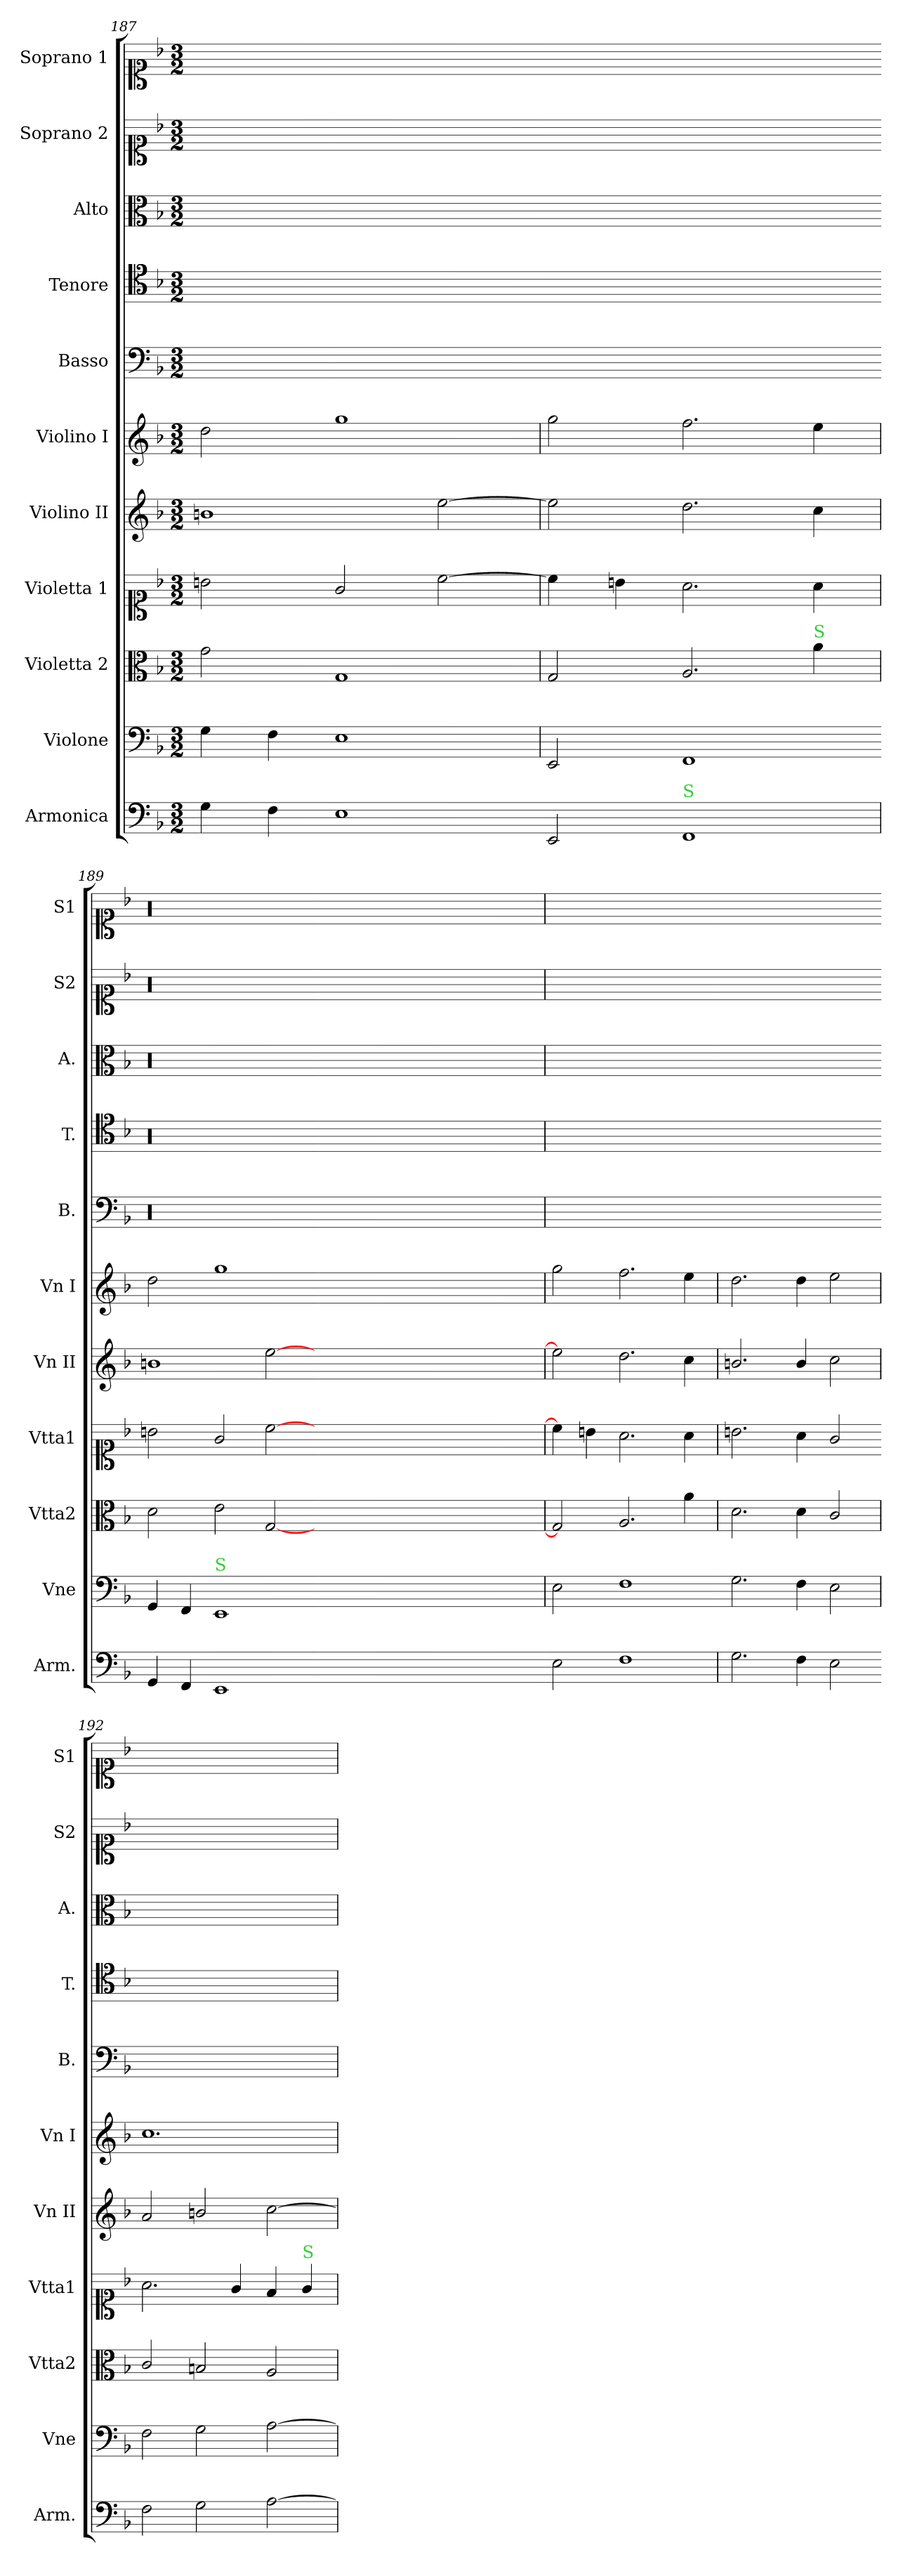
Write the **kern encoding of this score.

**kern	**kern	**kern	**dynam	**kern	**dynam	**kern	**dynam	**kern	**dynam	**kern	**kern	**kern	**kern	**kern
*part11	*part10	*part9	*part9	*part8	*part8	*part7	*part7	*part6	*part6	*part5	*part4	*part3	*part2	*part1
*staff11	*staff10	*staff9	*staff9	*staff8	*staff8	*staff7	*staff7	*staff6	*staff6	*staff5	*staff4	*staff3	*staff2	*staff1
*I"Armonica	*I"Violone	*I"Violetta 2	*	*I"Violetta 1	*	*I"Violino II	*	*I"Violino I	*	*I"Basso	*I"Tenore	*I"Alto	*I"Soprano 2	*I"Soprano 1
*I'Arm.	*I'Vne	*I'Vtta2	*	*I'Vtta1	*	*I'Vn II	*	*I'Vn I	*	*I'B.	*I'T.	*I'A.	*I'S2	*I'S1
*clefF4	*clefF4	*clefC3	*	*clefC1	*	*clefG2	*	*clefG2	*	*clefF4	*clefC4	*clefC3	*clefC1	*clefC1
*k[b-]	*k[b-]	*k[b-]	*	*k[b-]	*	*k[b-]	*	*k[b-]	*	*k[b-]	*k[b-]	*k[b-]	*k[b-]	*k[b-]
*F:	*F:	*F:	*	*F:	*	*F:	*	*F:	*	*F:	*F:	*F:	*F:	*F:
*M3/2	*M3/2	*M3/2	*	*M3/2	*	*M3/2	*	*M3/2	*	*M3/2	*M3/2	*M3/2	*M3/2	*M3/2
=187	=187	=187	=187	=187	=187	=187	=187	=187	=187	=187	=187	=187	=187	=187
4G\	4G\	2g\	.	2bn\	.	1bn\	.	2dd\	.	1.ryy	1.ryy	1.ryy	1.ryy	1.ryy
4F\	4F\	.	.	.	.	.	.	.	.	.	.	.	.	.
1E\	1E\	1G/	.	2g/	.	.	.	1gg\	.	.	.	.	.	.
.	.	.	.	[2cc\	.	[2ee\	F.	.	.	.	.	.	.	.
=188-	=188	=188	=188	=188	=188	=188	=188	=188	=188	=188	=188	=188	=188	=188
2EE/	2EE/	2G/	fort	4cc\]	fort	2ee\]	.	2gg\	fort	1.ryy	1.ryy	1.ryy	1.ryy	1.ryy
.	.	.	.	4bn\	.	.	.	.	.	.	.	.	.	.
!LO:TX:a:color=limegreen:t=S	!	!	!	!	!	!	!	!	!	!	!	!	!	!
1FF/	1FF/	2.A/	.	2.a\	.	2.dd\	.	2.ff\	.	.	.	.	.	.
!	!	!LO:TX:a:color=limegreen:t=S	!	!	!	!	!	!	!	!	!	!	!	!
.	.	4a\	.	4a\	.	4cc\	.	4ee\	.	.	.	.	.	.
=189	=189-	=189	=189	=189	=189	=189	=189	=189	=189	=189	=189	=189	=189	=189
4GG/	4GG/	2d\	.	2bn\	.	1bn\	.	2dd\	.	00.r	00.r	00.r	00.r	00.r
4FF/	4FF/	.	.	.	.	.	.	.	.	.	.	.	.	.
!	!LO:TX:a:color=limegreen:t=S	!	!	!	!	!	!	!	!	!	!	!	!	!
1EE/	1EE/	2e\	.	2g/	.	.	.	1gg\	.	.	.	.	.	.
.	.	[2G/	.	[2cc\	.	[2ee\	P.	.	.	.	.	.	.	.
00ryy	00ryy	00ryy	.	00ryy	.	00ryy	.	00ryy	.	.	.	.	.	.
2ryy	2ryy	2ryy	.	2ryy	.	2ryy	.	2ryy	.	.	.	.	.	.
=190-	=190	=190	=190	=190	=190	=190	=190	=190	=190	=190	=190	=190	=190	=190
2E\	2E\	2G/]	pian	4cc\]	pian	2ee\]	.	2gg\	piano	1.ryy	1.ryy	1.ryy	1.ryy	1.ryy
.	.	.	.	4bn\	.	.	.	.	.	.	.	.	.	.
1F\	1F\	2.A/	.	2.a\	.	2.dd\	.	2.ff\	.	.	.	.	.	.
.	.	4a\	.	4a\	.	4cc\	.	4ee\	.	.	.	.	.	.
=191	=191-	=191	=191	=191	=191	=191	=191	=191	=191	=191	=191	=191	=191	=191
2.G\	2.G\	2.d\	.	2.bn\	.	2.bn/	.	2.dd\	.	1.ryy	1.ryy	1.ryy	1.ryy	1.ryy
4F\	4F\	4d\	.	4a\	.	4b/	.	4dd\	.	.	.	.	.	.
2E\	2E\	2c/	.	2g/	.	2cc\	.	2ee\	.	.	.	.	.	.
=192-	=192	=192	=192	=192-	=192	=192	=192	=192	=192	=192	=192	=192	=192	=192
2F\	2F\	2c/	.	2.a\	.	2a/	.	1.cc\	.	1.ryy	1.ryy	1.ryy	1.ryy	1.ryy
2G\	2G\	2Bn/	.	.	.	2bn/	.	.	.	.	.	.	.	.
.	.	.	.	4g/	.	.	.	.	.	.	.	.	.	.
[2A\	[2A\	2A/	.	4f/	.	[2cc\	.	.	.	.	.	.	.	.
!	!	!	!	!LO:TX:a:color=limegreen:t=S	!	!	!	!	!	!	!	!	!	!
.	.	.	.	4g/	.	.	.	.	.	.	.	.	.	.
=	=	=	=	=	=	=	=	=	=	=	=	=	=	=
*-	*-	*-	*-	*-	*-	*-	*-	*-	*-	*-	*-	*-	*-	*-
